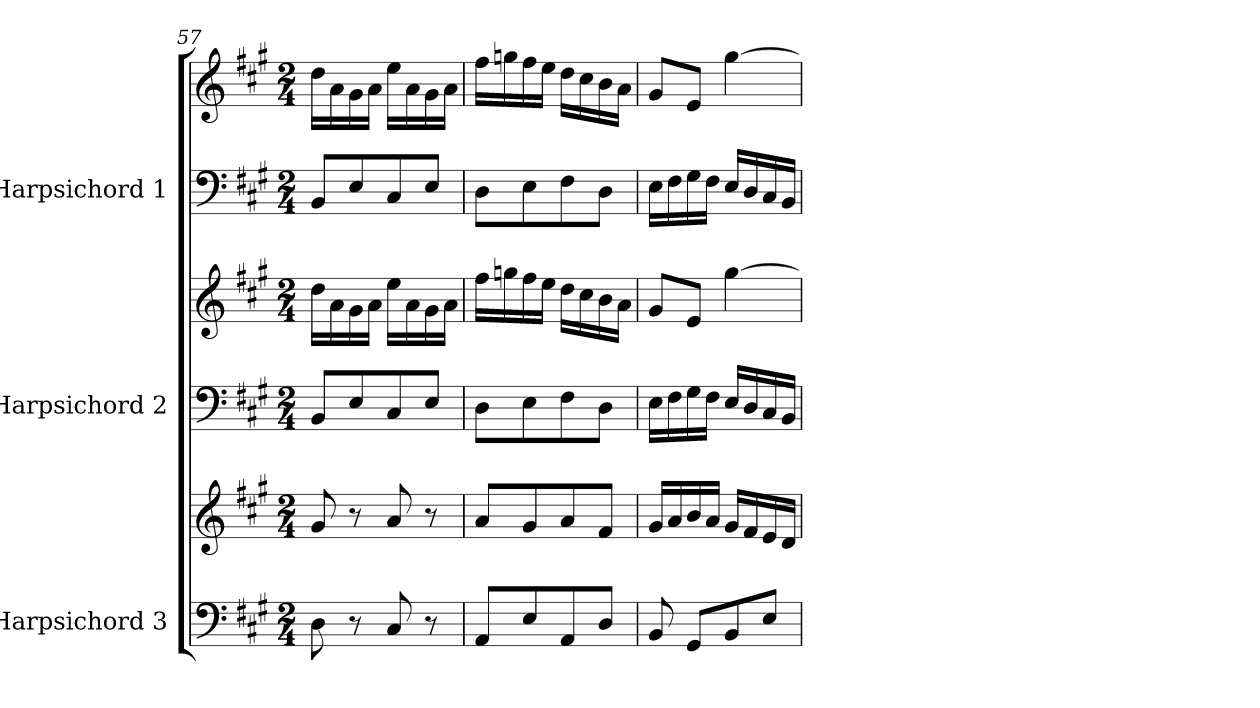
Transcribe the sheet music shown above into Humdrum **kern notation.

**kern	**kern	**kern	**kern	**kern	**kern
*part3	*part3	*part2	*part2	*part1	*part1
*staff6	*staff5	*staff4	*staff3	*staff2	*staff1
*I"Harpsichord 3	*	*I"Harpsichord 2	*	*I"Harpsichord 1	*
*I'Hp	*	*I'Hp	*	*I'Hp	*
*clefF4	*clefG2	*clefF4	*clefG2	*clefF4	*clefG2
*k[f#c#g#]	*k[f#c#g#]	*k[f#c#g#]	*k[f#c#g#]	*k[f#c#g#]	*k[f#c#g#]
*M2/4	*M2/4	*M2/4	*M2/4	*M2/4	*M2/4
=57	=57	=57	=57	=57	=57
8D\	8g#/	8BB/L	16dd\LL	8BB/L	16dd\LL
.	.	.	16a\	.	16a\
8r	8r	8E/	16g#\	8E/	16g#\
.	.	.	16a\JJ	.	16a\JJ
8C#/	8a/	8C#/	16ee\LL	8C#/	16ee\LL
.	.	.	16a\	.	16a\
8r	8r	8E/J	16g#\	8E/J	16g#\
.	.	.	16a\JJ	.	16a\JJ
=58	=58	=58	=58	=58	=58
8AA/L	8a/L	8D\L	16ff#\LL	8D\L	16ff#\LL
.	.	.	16ggn\	.	16ggn\
8E/	8g#/	8E\	16ff#\	8E\	16ff#\
.	.	.	16ee\JJ	.	16ee\JJ
8AA/	8a/	8F#\	16dd\LL	8F#\	16dd\LL
.	.	.	16cc#\	.	16cc#\
8D/J	8f#/J	8D\J	16b\	8D\J	16b\
.	.	.	16a\JJ	.	16a\JJ
=59	=59	=59	=59	=59	=59
8BB/	16g#/LL	16E\LL	8g#/L	16E\LL	8g#/L
.	16a/	16F#\	.	16F#\	.
8GG#/L	16b/	16G#\	8e/J	16G#\	8e/J
.	16a/JJ	16F#\JJ	.	16F#\JJ	.
8BB/	16g#/LL	16E/LL	[4gg#\	16E/LL	[4gg#\
.	16f#/	16D/	.	16D/	.
8E/J	16e/	16C#/	.	16C#/	.
.	16d/JJ	16BB/JJ	.	16BB/JJ	.
=	=	=	=	=	=
*-	*-	*-	*-	*-	*-
